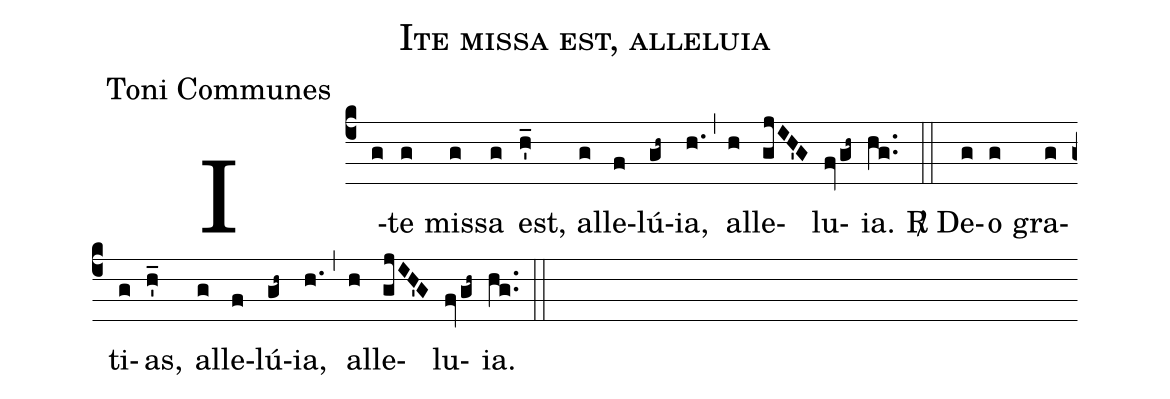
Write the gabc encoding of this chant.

name:Ite missa est, alleluia;
office-part:Toni Communes;
%%
(c4) I(g)te(g) mis(g)sa(g) est,(h'_) al(g)le(f)lú(gh~)ia,(h.) (,) al(h)le(gjIH'G)lu(fv/gh~)ia.(hg..) (::) <sp>R/</sp> De(g)o(g) gra(g)ti(g)as,(h'_) al(g)le(f)lú(gh~)ia,(h.) (,) al(h)le(gjIH'G)lu(fv/gh~)ia.(hg..) (::)
